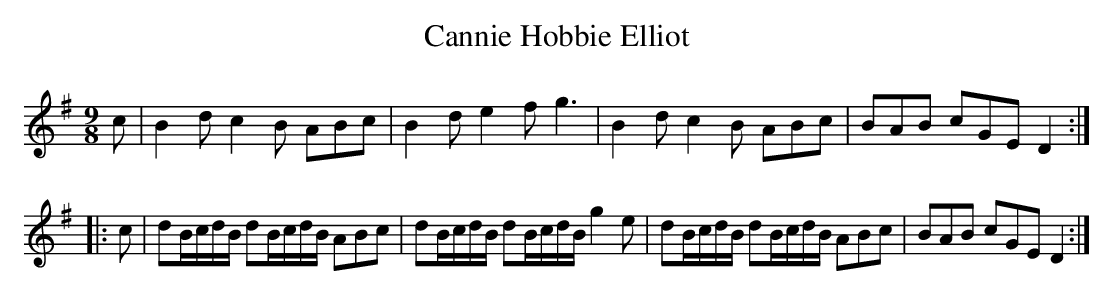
X:1
T:Cannie Hobbie Elliot
M:9/8
L:1/8
K:G
c |\
B2d c2B ABc | B2d e2f g3 |\
B2d c2B ABc | BAB cGE D2 :|
|: c |\
dB/c/d/B/ dB/c/d/B/ ABc | dB/c/d/B/ dB/c/d/B/ g2e |\
dB/c/d/B/ dB/c/d/B/ ABc | BAB cGE D2 :|
